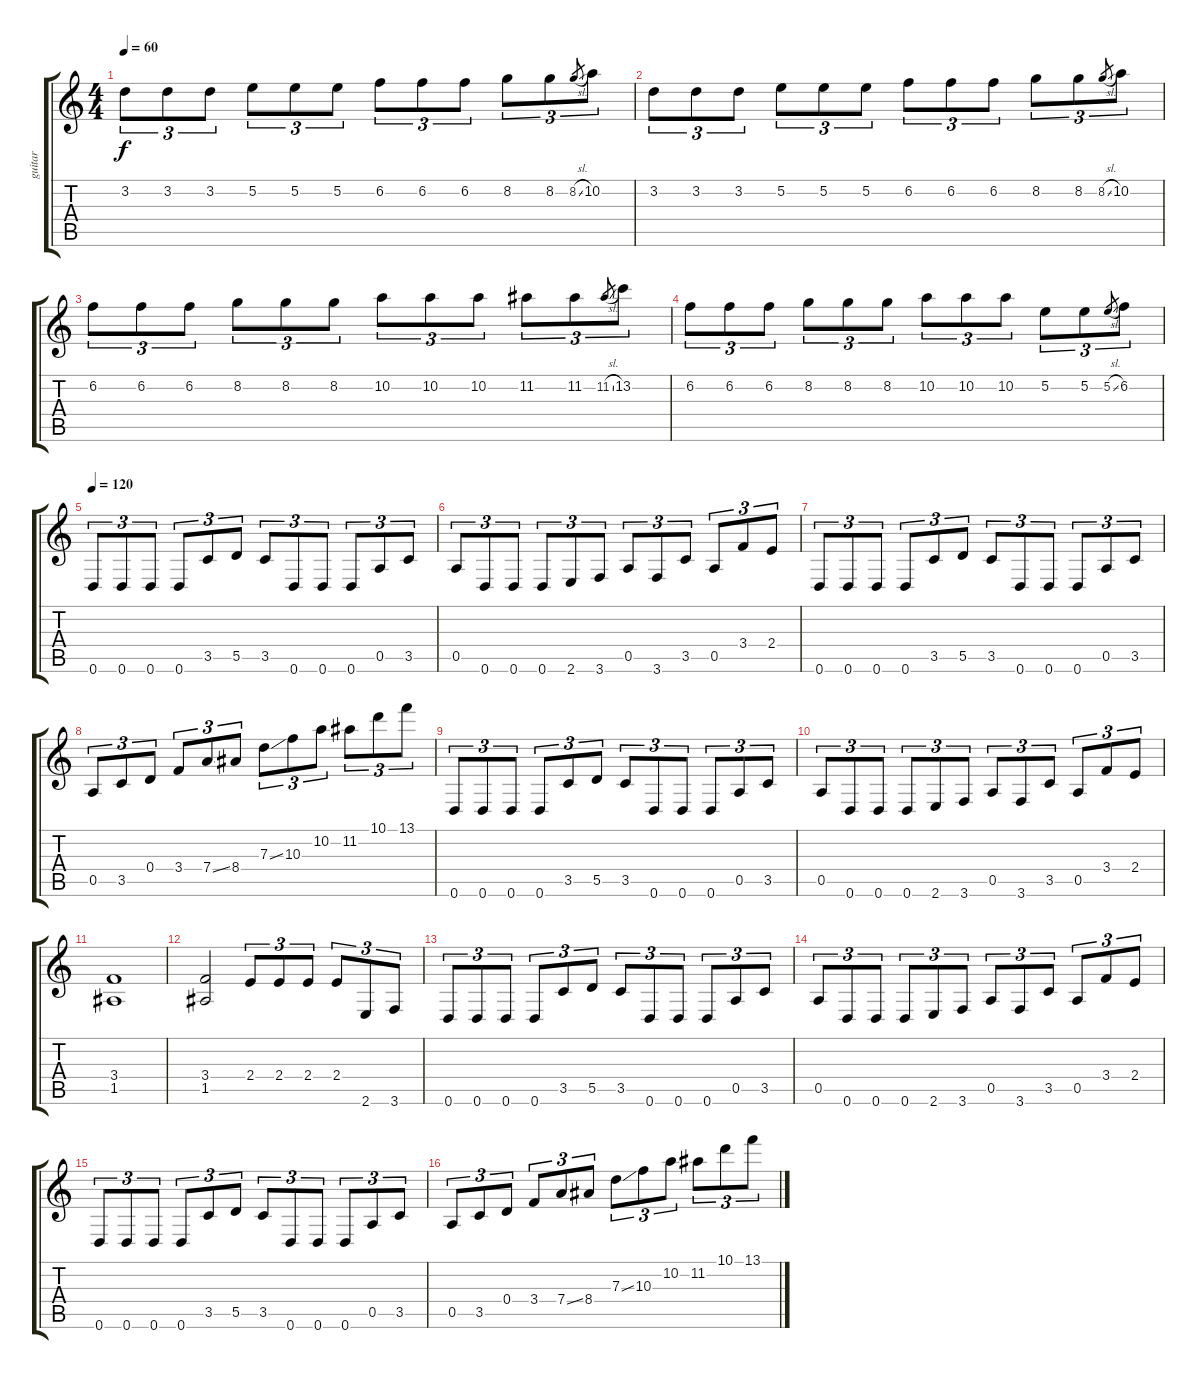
\track ("guitar" "guitar") {instrument overdrivenguitar}
\staff {score tabs}
\tuning (E4 B3 G3 D3 A2 D2) {hide}
\ts (4 4)
\tempo 60
\clef g2
\ks c
3.2.8{tu (3 2) dy f instrument overdrivenguitar} 3.2.8{tu (3 2)} 3.2.8{tu (3 2)} 5.2.8{tu (3 2)} 5.2.8{tu (3 2)} 5.2.8{tu (3 2)} 6.2.8{tu (3 2)} 6.2.8{tu (3 2)} 6.2.8{tu (3 2)} 8.2.8{tu (3 2)} 8.2.8{tu (3 2)} 8.2{sl}.8{gr} 10.2.8{tu (3 2)} |
3.2.8{tu (3 2)} 3.2.8{tu (3 2)} 3.2.8{tu (3 2)} 5.2.8{tu (3 2)} 5.2.8{tu (3 2)} 5.2.8{tu (3 2)} 6.2.8{tu (3 2)} 6.2.8{tu (3 2)} 6.2.8{tu (3 2)} 8.2.8{tu (3 2)} 8.2.8{tu (3 2)} 8.2{sl}.8{gr} 10.2.8{tu (3 2)} |
6.2.8{tu (3 2)} 6.2.8{tu (3 2)} 6.2.8{tu (3 2)} 8.2.8{tu (3 2)} 8.2.8{tu (3 2)} 8.2.8{tu (3 2)} 10.2.8{tu (3 2)} 10.2.8{tu (3 2)} 10.2.8{tu (3 2)} 11.2.8{tu (3 2)} 11.2.8{tu (3 2)} 11.2{sl}.8{gr} 13.2.8{tu (3 2)} |
6.2.8{tu (3 2)} 6.2.8{tu (3 2)} 6.2.8{tu (3 2)} 8.2.8{tu (3 2)} 8.2.8{tu (3 2)} 8.2.8{tu (3 2)} 10.2.8{tu (3 2)} 10.2.8{tu (3 2)} 10.2.8{tu (3 2)} 5.2.8{tu (3 2)} 5.2.8{tu (3 2)} 5.2{sl}.8{gr} 6.2.8{tu (3 2)} |
\tempo 120
0.6.8{tu (3 2)} 0.6.8{tu (3 2)} 0.6.8{tu (3 2)} 0.6.8{tu (3 2)} 3.5.8{tu (3 2)} 5.5.8{tu (3 2)} 3.5.8{tu (3 2)} 0.6.8{tu (3 2)} 0.6.8{tu (3 2)} 0.6.8{tu (3 2)} 0.5.8{tu (3 2)} 3.5.8{tu (3 2)} |
0.5.8{tu (3 2)} 0.6.8{tu (3 2)} 0.6.8{tu (3 2)} 0.6.8{tu (3 2)} 2.6.8{tu (3 2)} 3.6.8{tu (3 2)} 0.5.8{tu (3 2)} 3.6.8{tu (3 2)} 3.5.8{tu (3 2)} 0.5.8{tu (3 2)} 3.4.8{tu (3 2)} 2.4.8{tu (3 2)} |
0.6.8{tu (3 2)} 0.6.8{tu (3 2)} 0.6.8{tu (3 2)} 0.6.8{tu (3 2)} 3.5.8{tu (3 2)} 5.5.8{tu (3 2)} 3.5.8{tu (3 2)} 0.6.8{tu (3 2)} 0.6.8{tu (3 2)} 0.6.8{tu (3 2)} 0.5.8{tu (3 2)} 3.5.8{tu (3 2)} |
0.5.8{tu (3 2)} 3.5.8{tu (3 2)} 0.4.8{tu (3 2)} 3.4.8{tu (3 2)} 7.4{ss}.8{tu (3 2)} 8.4.8{tu (3 2)} 7.3{ss}.8{tu (3 2)} 10.3.8{tu (3 2)} 10.2.8{tu (3 2)} 11.2.8{tu (3 2)} 10.1.8{tu (3 2)} 13.1.8{tu (3 2)} |
0.6.8{tu (3 2)} 0.6.8{tu (3 2)} 0.6.8{tu (3 2)} 0.6.8{tu (3 2)} 3.5.8{tu (3 2)} 5.5.8{tu (3 2)} 3.5.8{tu (3 2)} 0.6.8{tu (3 2)} 0.6.8{tu (3 2)} 0.6.8{tu (3 2)} 0.5.8{tu (3 2)} 3.5.8{tu (3 2)} |
0.5.8{tu (3 2)} 0.6.8{tu (3 2)} 0.6.8{tu (3 2)} 0.6.8{tu (3 2)} 2.6.8{tu (3 2)} 3.6.8{tu (3 2)} 0.5.8{tu (3 2)} 3.6.8{tu (3 2)} 3.5.8{tu (3 2)} 0.5.8{tu (3 2)} 3.4.8{tu (3 2)} 2.4.8{tu (3 2)} |
(3.4 1.5).1 |
(3.4 1.5).2 2.4.8{tu (3 2)} 2.4.8{tu (3 2)} 2.4.8{tu (3 2)} 2.4.8{tu (3 2)} 2.6.8{tu (3 2)} 3.6.8{tu (3 2)} |
0.6.8{tu (3 2)} 0.6.8{tu (3 2)} 0.6.8{tu (3 2)} 0.6.8{tu (3 2)} 3.5.8{tu (3 2)} 5.5.8{tu (3 2)} 3.5.8{tu (3 2)} 0.6.8{tu (3 2)} 0.6.8{tu (3 2)} 0.6.8{tu (3 2)} 0.5.8{tu (3 2)} 3.5.8{tu (3 2)} |
0.5.8{tu (3 2)} 0.6.8{tu (3 2)} 0.6.8{tu (3 2)} 0.6.8{tu (3 2)} 2.6.8{tu (3 2)} 3.6.8{tu (3 2)} 0.5.8{tu (3 2)} 3.6.8{tu (3 2)} 3.5.8{tu (3 2)} 0.5.8{tu (3 2)} 3.4.8{tu (3 2)} 2.4.8{tu (3 2)} |
0.6.8{tu (3 2)} 0.6.8{tu (3 2)} 0.6.8{tu (3 2)} 0.6.8{tu (3 2)} 3.5.8{tu (3 2)} 5.5.8{tu (3 2)} 3.5.8{tu (3 2)} 0.6.8{tu (3 2)} 0.6.8{tu (3 2)} 0.6.8{tu (3 2)} 0.5.8{tu (3 2)} 3.5.8{tu (3 2)} |
0.5.8{tu (3 2)} 3.5.8{tu (3 2)} 0.4.8{tu (3 2)} 3.4.8{tu (3 2)} 7.4{ss}.8{tu (3 2)} 8.4.8{tu (3 2)} 7.3{ss}.8{tu (3 2)} 10.3.8{tu (3 2)} 10.2.8{tu (3 2)} 11.2.8{tu (3 2)} 10.1.8{tu (3 2)} 13.1.8{tu (3 2)}
